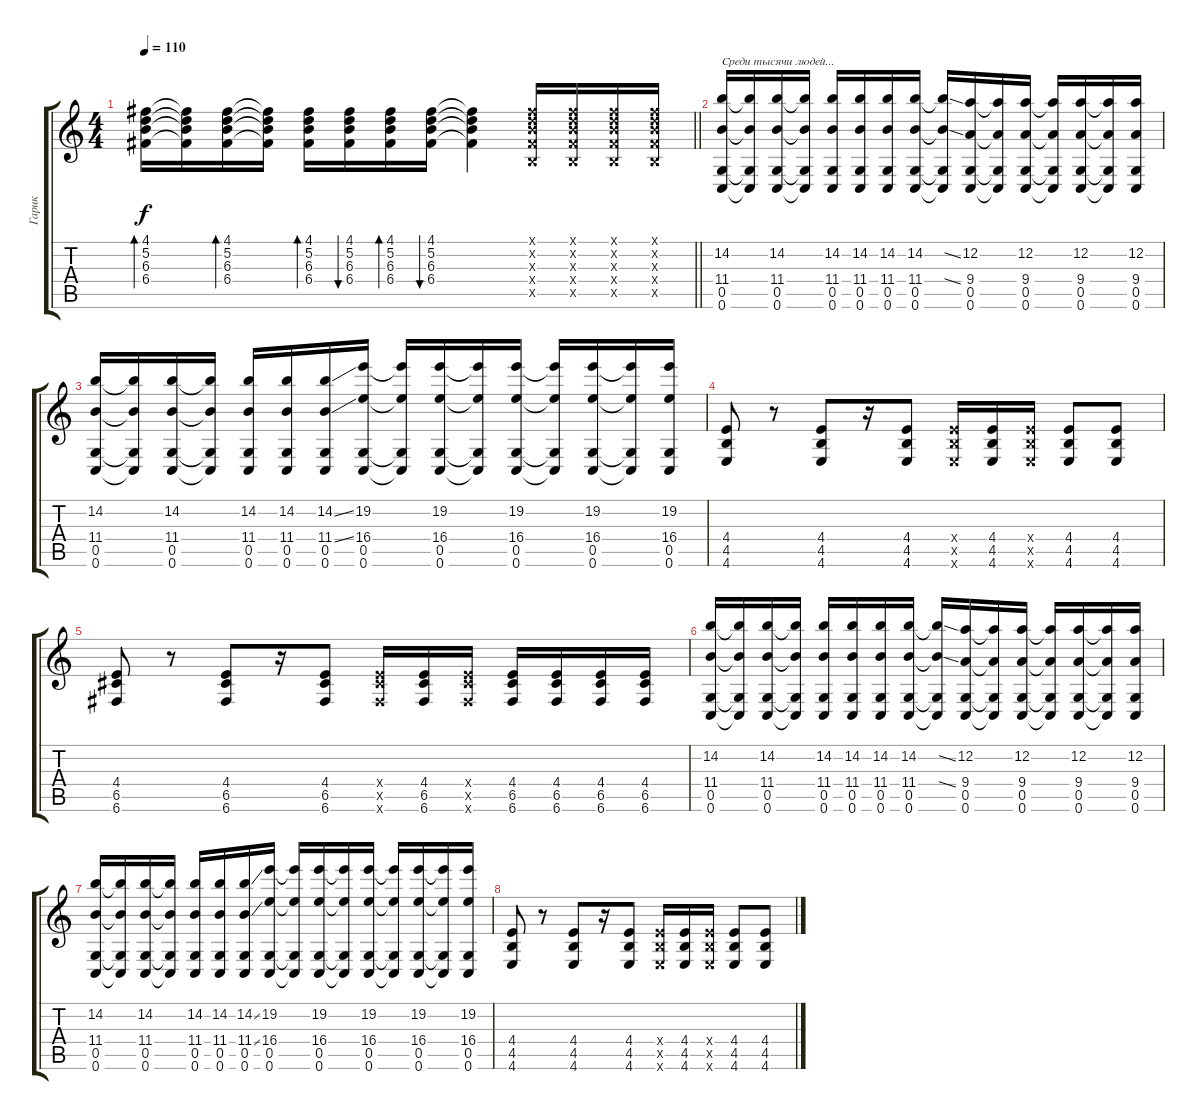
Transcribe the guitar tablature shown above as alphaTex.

\track ("Гарик" "Гарик") {instrument distortionguitar}
\staff {score tabs}
\tuning (D4 A3 F3 C3 G2 C2) {hide}
\ts (4 4)
\tempo 110
\clef g2
\barLineRight lightlight
\ks c
(4.1 5.2 6.3 6.4).16{bd 60 dy f} (4.1{t} 5.2{t} 6.3{t} 6.4{t}).16 (4.1 5.2 6.3 6.4).16{bd 60} (4.1{t} 5.2{t} 6.3{t} 6.4{t}).16 (4.1 5.2 6.3 6.4).16{bd 60} (4.1 5.2 6.3 6.4).16{bu 60} (4.1 5.2 6.3 6.4).16{bd 60} (4.1 5.2 6.3 6.4).16{bu 60} (4.1{t} 5.2{t} 6.3{t} 6.4{t}).4 (4.1{x} 5.2{x} 6.3{x} 6.4{x} 4.5{x}).16{volume 16 instrument distortionguitar} (4.1{x} 5.2{x} 6.3{x} 6.4{x} 4.5{x}).16 (4.1{x} 5.2{x} 6.3{x} 6.4{x} 4.5{x}).16 (4.1{x} 5.2{x} 6.3{x} 6.4{x} 4.5{x}).16 |
(14.2 11.4 0.5 0.6).16{txt "Среди тысячи людей..."} (14.2{t} 11.4{t} 0.5{t} 0.6{t}).16 (14.2 11.4 0.5 0.6).16 (14.2{t} 11.4{t} 0.5{t} 0.6{t}).16 (14.2 11.4 0.5 0.6).16 (14.2 11.4 0.5 0.6).16 (14.2 11.4 0.5 0.6).16 (14.2 11.4 0.5 0.6).16 (14.2{ss t} 11.4{ss t} 0.5{t} 0.6{t}).16 (12.2 9.4 0.5 0.6).16 (12.2{t} 9.4{t} 0.5{t} 0.6{t}).16 (12.2 9.4 0.5 0.6).16 (12.2{t} 9.4{t} 0.5{t} 0.6{t}).16 (12.2 9.4 0.5 0.6).16 (12.2{t} 9.4{t} 0.5{t} 0.6{t}).16 (12.2 9.4 0.5 0.6).16 |
(14.2 11.4 0.5 0.6).16 (14.2{t} 11.4{t} 0.5{t} 0.6{t}).16 (14.2 11.4 0.5 0.6).16 (14.2{t} 11.4{t} 0.5{t} 0.6{t}).16 (14.2 11.4 0.5 0.6).16 (14.2 11.4 0.5 0.6).16 (14.2{ss} 11.4{ss} 0.5 0.6).16 (19.2 16.4 0.5 0.6).16 (19.2{t} 16.4{t} 0.5{t} 0.6{t}).16 (19.2 16.4 0.5 0.6).16 (19.2{t} 16.4{t} 0.5{t} 0.6{t}).16 (19.2 16.4 0.5 0.6).16 (19.2{t} 16.4{t} 0.5{t} 0.6{t}).16 (19.2 16.4 0.5 0.6).16 (19.2{t} 16.4{t} 0.5{t} 0.6{t}).16 (19.2 16.4 0.5 0.6).16 |
(4.4 4.5 4.6).8 r.8 (4.4 4.5 4.6).8 r.16 (4.4 4.5 4.6).8 (4.4{x} 4.5{x} 4.6{x}).16 (4.4 4.5 4.6).16 (4.4{x} 4.5{x} 4.6{x}).16 (4.4 4.5 4.6).8 (4.4 4.5 4.6).8 |
(4.4 6.5 6.6).8 r.8 (4.4 6.5 6.6).8 r.16 (4.4 6.5 6.6).8 (4.4{x} 6.5{x} 6.6{x}).16 (4.4 6.5 6.6).16 (4.4{x} 6.5{x} 6.6{x}).16 (4.4 6.5 6.6).16 (4.4 6.5 6.6).16 (4.4 6.5 6.6).16 (4.4 6.5 6.6).16 |
(14.2 11.4 0.5 0.6).16 (14.2{t} 11.4{t} 0.5{t} 0.6{t}).16 (14.2 11.4 0.5 0.6).16 (14.2{t} 11.4{t} 0.5{t} 0.6{t}).16 (14.2 11.4 0.5 0.6).16 (14.2 11.4 0.5 0.6).16 (14.2 11.4 0.5 0.6).16 (14.2 11.4 0.5 0.6).16 (14.2{ss t} 11.4{ss t} 0.5{t} 0.6{t}).16 (12.2 9.4 0.5 0.6).16 (12.2{t} 9.4{t} 0.5{t} 0.6{t}).16 (12.2 9.4 0.5 0.6).16 (12.2{t} 9.4{t} 0.5{t} 0.6{t}).16 (12.2 9.4 0.5 0.6).16 (12.2{t} 9.4{t} 0.5{t} 0.6{t}).16 (12.2 9.4 0.5 0.6).16 |
(14.2 11.4 0.5 0.6).16 (14.2{t} 11.4{t} 0.5{t} 0.6{t}).16 (14.2 11.4 0.5 0.6).16 (14.2{t} 11.4{t} 0.5{t} 0.6{t}).16 (14.2 11.4 0.5 0.6).16 (14.2 11.4 0.5 0.6).16 (14.2{ss} 11.4{ss} 0.5 0.6).16 (19.2 16.4 0.5 0.6).16 (19.2{t} 16.4{t} 0.5{t} 0.6{t}).16 (19.2 16.4 0.5 0.6).16 (19.2{t} 16.4{t} 0.5{t} 0.6{t}).16 (19.2 16.4 0.5 0.6).16 (19.2{t} 16.4{t} 0.5{t} 0.6{t}).16 (19.2 16.4 0.5 0.6).16 (19.2{t} 16.4{t} 0.5{t} 0.6{t}).16 (19.2 16.4 0.5 0.6).16 |
(4.4 4.5 4.6).8 r.8 (4.4 4.5 4.6).8 r.16 (4.4 4.5 4.6).8 (4.4{x} 4.5{x} 4.6{x}).16 (4.4 4.5 4.6).16 (4.4{x} 4.5{x} 4.6{x}).16 (4.4 4.5 4.6).8 (4.4 4.5 4.6).8
